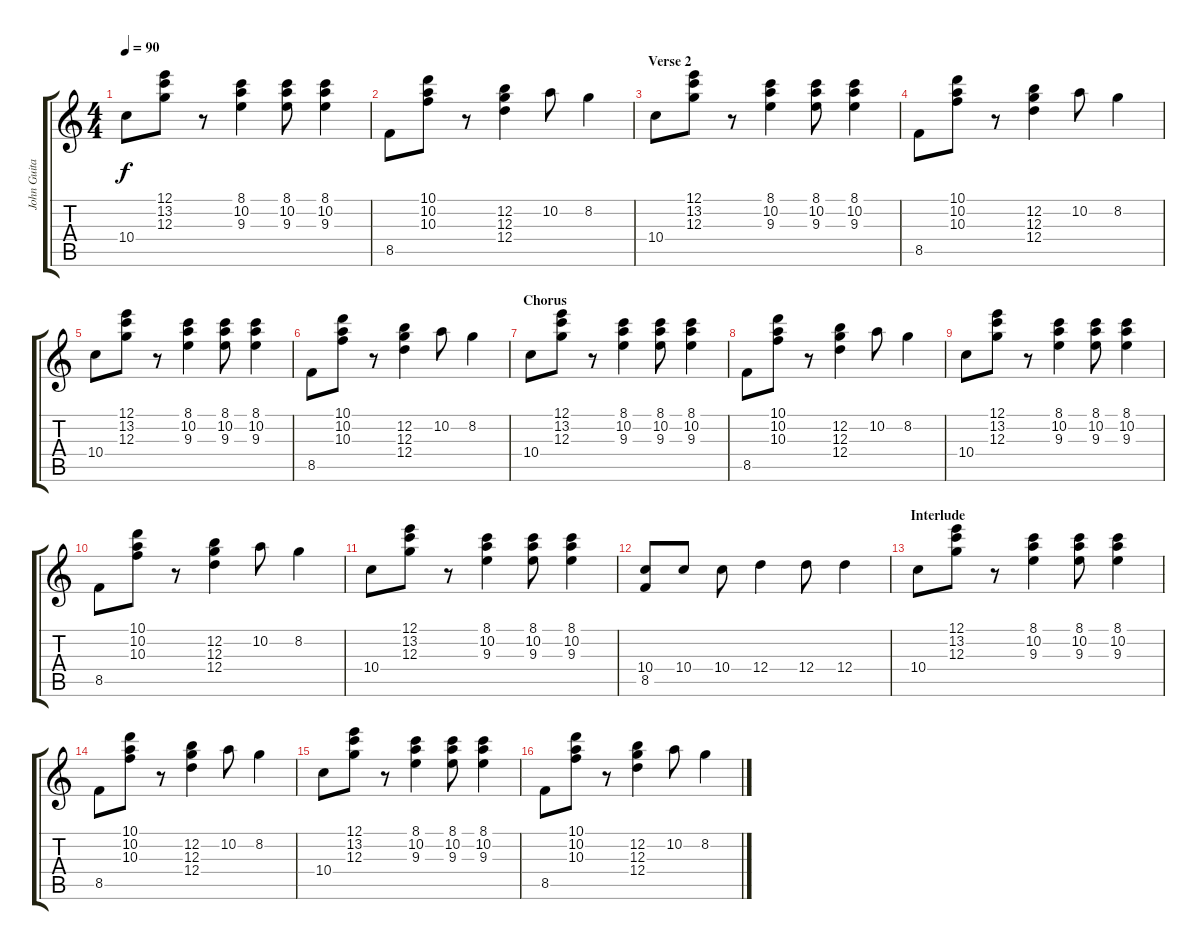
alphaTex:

\track ("John Guitar" "John Guita") {instrument electricguitarjazz}
\staff {score tabs}
\tuning (E4 B3 G3 D3 A2 E2) {hide}
\ts (4 4)
\tempo 90
\clef g2
\ks c
10.4.8{dy f} (12.1 13.2 12.3).8 r.8 (8.1 10.2 9.3).4 (8.1 10.2 9.3).8 (8.1 10.2 9.3).4 |
8.5.8 (10.1 10.2 10.3).8 r.8 (12.2 12.3 12.4).4 10.2.8 8.2.4 |
\section ("" "Verse 2")
10.4.8 (12.1 13.2 12.3).8 r.8 (8.1 10.2 9.3).4 (8.1 10.2 9.3).8 (8.1 10.2 9.3).4 |
8.5.8 (10.1 10.2 10.3).8 r.8 (12.2 12.3 12.4).4 10.2.8 8.2.4 |
10.4.8 (12.1 13.2 12.3).8 r.8 (8.1 10.2 9.3).4 (8.1 10.2 9.3).8 (8.1 10.2 9.3).4 |
8.5.8 (10.1 10.2 10.3).8 r.8 (12.2 12.3 12.4).4 10.2.8 8.2.4 |
\section ("" "Chorus")
10.4.8 (12.1 13.2 12.3).8 r.8 (8.1 10.2 9.3).4 (8.1 10.2 9.3).8 (8.1 10.2 9.3).4 |
8.5.8 (10.1 10.2 10.3).8 r.8 (12.2 12.3 12.4).4 10.2.8 8.2.4 |
10.4.8 (12.1 13.2 12.3).8 r.8 (8.1 10.2 9.3).4 (8.1 10.2 9.3).8 (8.1 10.2 9.3).4 |
8.5.8 (10.1 10.2 10.3).8 r.8 (12.2 12.3 12.4).4 10.2.8 8.2.4 |
10.4.8 (12.1 13.2 12.3).8 r.8 (8.1 10.2 9.3).4 (8.1 10.2 9.3).8 (8.1 10.2 9.3).4 |
(10.4 8.5).8 10.4.8 10.4.8 12.4.4 12.4.8 12.4.4 |
\section ("" "Interlude")
10.4.8 (12.1 13.2 12.3).8 r.8 (8.1 10.2 9.3).4 (8.1 10.2 9.3).8 (8.1 10.2 9.3).4 |
8.5.8 (10.1 10.2 10.3).8 r.8 (12.2 12.3 12.4).4 10.2.8 8.2.4 |
10.4.8 (12.1 13.2 12.3).8 r.8 (8.1 10.2 9.3).4 (8.1 10.2 9.3).8 (8.1 10.2 9.3).4 |
8.5.8 (10.1 10.2 10.3).8 r.8 (12.2 12.3 12.4).4 10.2.8 8.2.4
